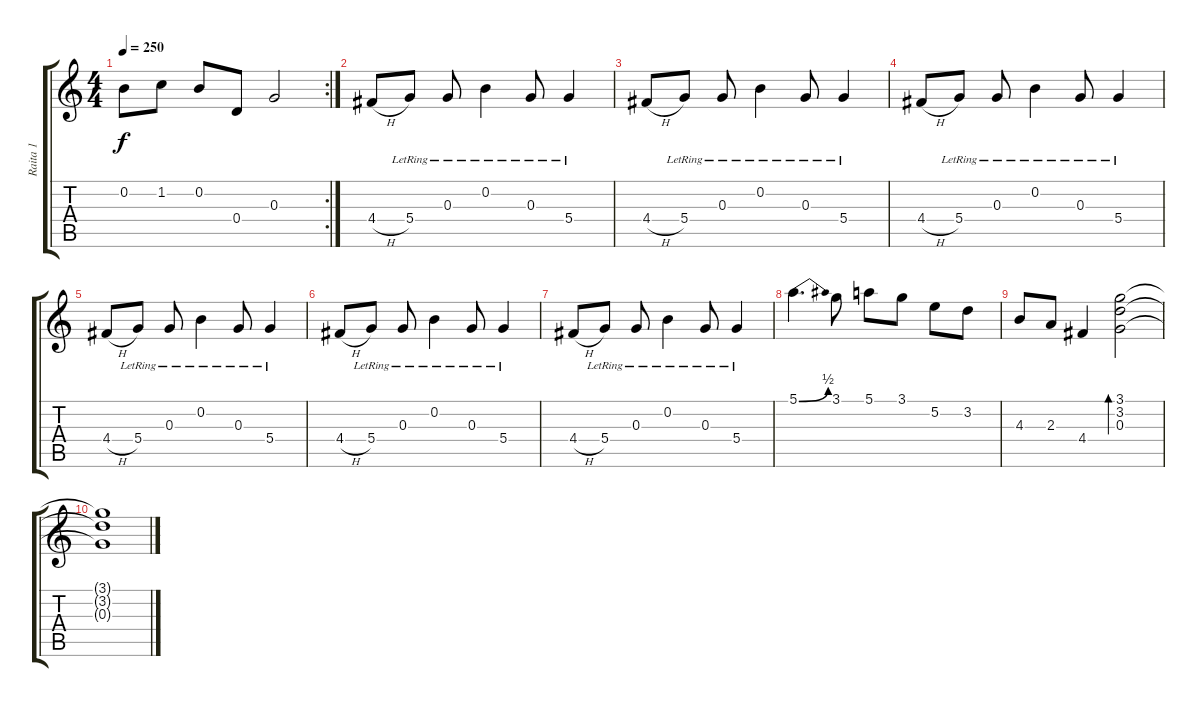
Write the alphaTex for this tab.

\track ("Raita 1" "Raita 1") {instrument electricguitarclean}
\staff {score tabs}
\tuning (E4 B3 G3 D3 A2 E2) {hide}
\rc 2
\ts (4 4)
\tempo 250
\clef g2
\ks c
0.2.8{dy f} 1.2.8 0.2.8 0.4.8 0.3.2 |
4.4{h}.8 5.4{lr}.8 0.3{lr}.8 0.2{lr}.4 0.3{lr}.8 5.4{lr}.4 |
4.4{h}.8 5.4{lr}.8 0.3{lr}.8 0.2{lr}.4 0.3{lr}.8 5.4{lr}.4 |
4.4{h}.8 5.4{lr}.8 0.3{lr}.8 0.2{lr}.4 0.3{lr}.8 5.4{lr}.4 |
4.4{h}.8 5.4{lr}.8 0.3{lr}.8 0.2{lr}.4 0.3{lr}.8 5.4{lr}.4 |
4.4{h}.8 5.4{lr}.8 0.3{lr}.8 0.2{lr}.4 0.3{lr}.8 5.4{lr}.4 |
4.4{h}.8 5.4{lr}.8 0.3{lr}.8 0.2{lr}.4 0.3{lr}.8 5.4{lr}.4 |
5.1{be (bend 0 0 60 2)}.4{d} 3.1.8 5.1.8 3.1.8 5.2.8 3.2.8 |
4.3.8 2.3.8 4.4.4 (3.1 3.2 0.3).2{bd 120} |
(3.1{t} 3.2{t} 0.3{t}).1
